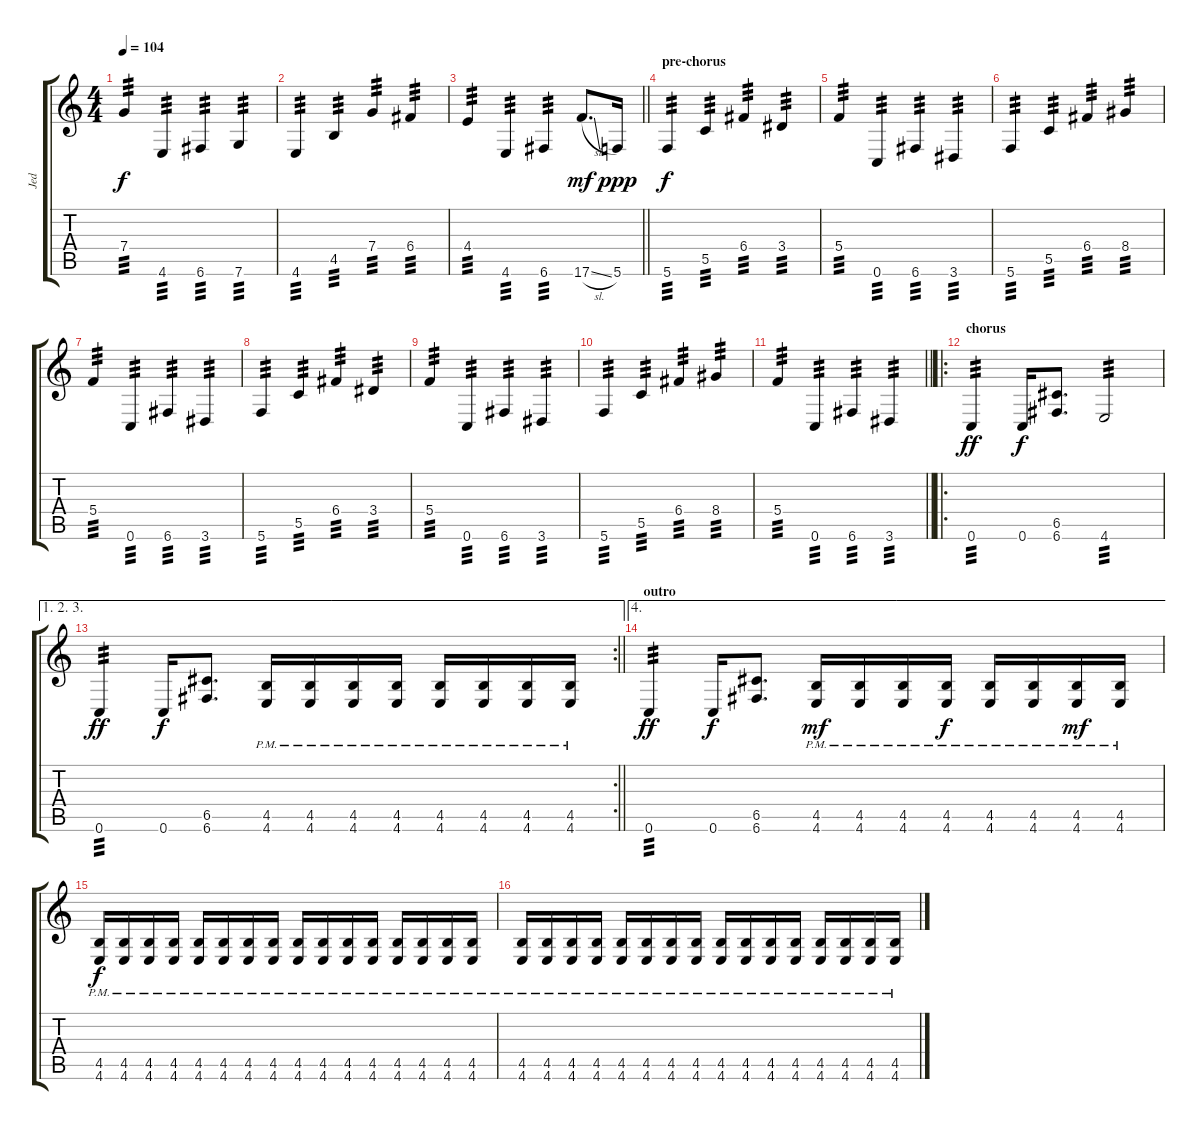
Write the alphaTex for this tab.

\track ("Jed" "Jed") {instrument overdrivenguitar}
\staff {score tabs}
\tuning (E4 C4 G3 C3 G2 C2) {hide}
\ts (4 4)
\tempo 104
\clef g2
\ks c
7.4.4{tp 3 dy f} 4.6.4{tp 3} 6.6.4{tp 3} 7.6.4{tp 3} |
4.6.4{tp 3} 4.5.4{tp 3} 7.4.4{tp 3} 6.4.4{tp 3} |
\barLineRight lightlight
4.4.4{tp 3} 4.6.4{tp 3} 6.6.4{tp 3} 17.6{sl}.8{d dy mf} 5.6.16{dy ppp} |
\section ("" "pre-chorus")
5.6.4{tp 3 dy f} 5.5.4{tp 3} 6.4.4{tp 3} 3.4.4{tp 3} |
5.4.4{tp 3} 0.6.4{tp 3} 6.6.4{tp 3} 3.6.4{tp 3} |
5.6.4{tp 3} 5.5.4{tp 3} 6.4.4{tp 3} 8.4.4{tp 3} |
5.4.4{tp 3} 0.6.4{tp 3} 6.6.4{tp 3} 3.6.4{tp 3} |
5.6.4{tp 3} 5.5.4{tp 3} 6.4.4{tp 3} 3.4.4{tp 3} |
5.4.4{tp 3} 0.6.4{tp 3} 6.6.4{tp 3} 3.6.4{tp 3} |
5.6.4{tp 3} 5.5.4{tp 3} 6.4.4{tp 3} 8.4.4{tp 3} |
\barLineRight lightlight
5.4.4{tp 3} 0.6.4{tp 3} 6.6.4{tp 3} 3.6.4{tp 3} |
\ro
\section ("" "chorus")
0.6.4{tp 3 dy ff} 0.6.16{dy f} (6.5 6.6).8{d} 4.6.2{tp 3} |
\ae (1 2 3)
\rc 2
\barLineRight lightlight
0.6.4{tp 3 dy ff} 0.6.16{dy f} (6.5 6.6).8{d} (4.5{pm} 4.6{pm}).16 (4.5{pm} 4.6{pm}).16 (4.5{pm} 4.6{pm}).16 (4.5{pm} 4.6{pm}).16 (4.5{pm} 4.6{pm}).16 (4.5{pm} 4.6{pm}).16 (4.5{pm} 4.6{pm}).16 (4.5{pm} 4.6{pm}).16 |
\ae 4
\section ("" "outro")
0.6.4{tp 3 dy ff} 0.6.16{dy f} (6.5 6.6).8{d} (4.5{pm} 4.6{pm}).16{dy mf} (4.5{pm} 4.6{pm}).16 (4.5{pm} 4.6{pm}).16 (4.5{pm} 4.6{pm}).16{dy f} (4.5{pm} 4.6{pm}).16 (4.5{pm} 4.6{pm}).16 (4.5{pm} 4.6{pm}).16{dy mf} (4.5{pm} 4.6{pm}).16 |
(4.5{pm} 4.6{pm}).16{dy f} (4.5{pm} 4.6{pm}).16 (4.5{pm} 4.6{pm}).16 (4.5{pm} 4.6{pm}).16 (4.5{pm} 4.6{pm}).16 (4.5{pm} 4.6{pm}).16 (4.5{pm} 4.6{pm}).16 (4.5{pm} 4.6{pm}).16 (4.5{pm} 4.6{pm}).16 (4.5{pm} 4.6{pm}).16 (4.5{pm} 4.6{pm}).16 (4.5{pm} 4.6{pm}).16 (4.5{pm} 4.6{pm}).16 (4.5{pm} 4.6{pm}).16 (4.5{pm} 4.6{pm}).16 (4.5{pm} 4.6{pm}).16 |
(4.5{pm} 4.6{pm}).16 (4.5{pm} 4.6{pm}).16 (4.5{pm} 4.6{pm}).16 (4.5{pm} 4.6{pm}).16 (4.5{pm} 4.6{pm}).16 (4.5{pm} 4.6{pm}).16 (4.5{pm} 4.6{pm}).16 (4.5{pm} 4.6{pm}).16 (4.5{pm} 4.6{pm}).16 (4.5{pm} 4.6{pm}).16 (4.5{pm} 4.6{pm}).16 (4.5{pm} 4.6{pm}).16 (4.5{pm} 4.6{pm}).16 (4.5{pm} 4.6{pm}).16 (4.5{pm} 4.6{pm}).16 (4.5{pm} 4.6{pm}).16
